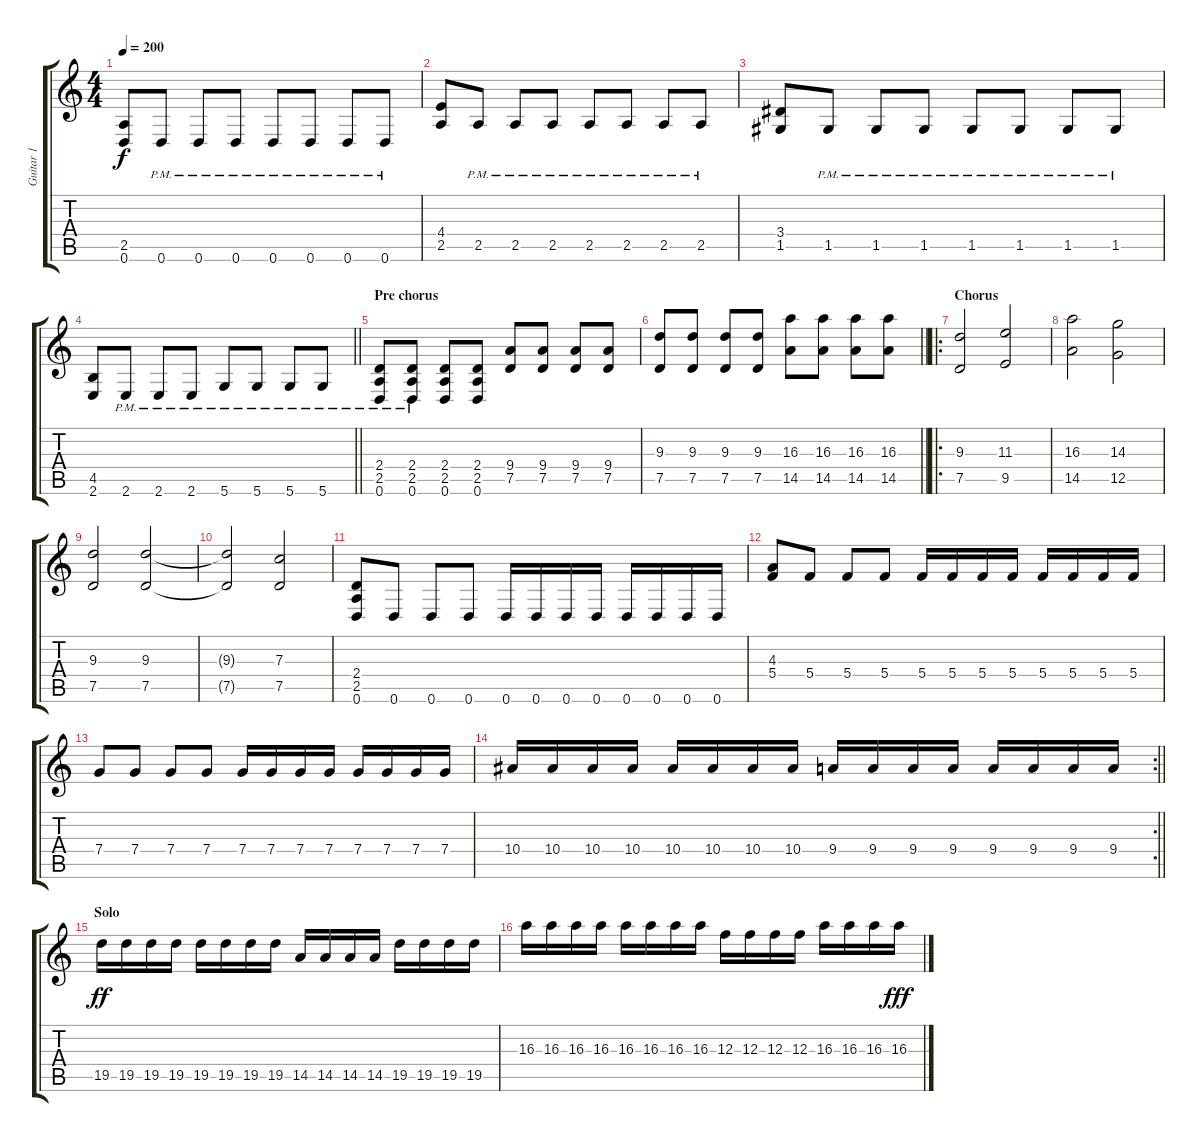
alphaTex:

\track ("Guitar 1" "Guitar 1") {instrument distortionguitar}
\staff {score tabs}
\tuning (D4 A3 F3 C3 G2 D2) {hide}
\ts (4 4)
\tempo 200
\clef g2
\ks c
(2.5 0.6).8{dy f} 0.6{pm}.8 0.6{pm}.8 0.6{pm}.8 0.6{pm}.8 0.6{pm}.8 0.6{pm}.8 0.6{pm}.8 |
(4.4 2.5).8 2.5{pm}.8 2.5{pm}.8 2.5{pm}.8 2.5{pm}.8 2.5{pm}.8 2.5{pm}.8 2.5{pm}.8 |
(3.4 1.5).8 1.5{pm}.8 1.5{pm}.8 1.5{pm}.8 1.5{pm}.8 1.5{pm}.8 1.5{pm}.8 1.5{pm}.8 |
\barLineRight lightlight
(4.5 2.6).8 2.6{pm}.8 2.6{pm}.8 2.6{pm}.8 5.6{pm}.8 5.6{pm}.8 5.6{pm}.8 5.6{pm}.8 |
\section ("" "Pre chorus")
(2.4{pm} 2.5{pm} 0.6{pm}).8 (2.4{pm} 2.5{pm} 0.6{pm}).8 (2.4 2.5 0.6).8 (2.4 2.5 0.6).8 (9.4 7.5).8 (9.4 7.5).8 (9.4 7.5).8 (9.4 7.5).8 |
\barLineRight lightlight
(9.3 7.5).8 (9.3 7.5).8 (9.3 7.5).8 (9.3 7.5).8 (16.3 14.5).8 (16.3 14.5).8 (16.3 14.5).8 (16.3 14.5).8 |
\ro
\section ("" "Chorus")
(9.3 7.5).2 (11.3 9.5).2 |
(16.3 14.5).2 (14.3 12.5).2 |
(9.3 7.5).2 (9.3 7.5).2 |
(9.3{t} 7.5{t}).2 (7.3 7.5).2 |
(2.4 2.5 0.6).8 0.6.8 0.6.8 0.6.8 0.6.16 0.6.16 0.6.16 0.6.16 0.6.16 0.6.16 0.6.16 0.6.16 |
(4.3 5.4).8 5.4.8 5.4.8 5.4.8 5.4.16 5.4.16 5.4.16 5.4.16 5.4.16 5.4.16 5.4.16 5.4.16 |
7.4.8 7.4.8 7.4.8 7.4.8 7.4.16 7.4.16 7.4.16 7.4.16 7.4.16 7.4.16 7.4.16 7.4.16 |
\rc 2
\barLineRight lightlight
10.4.16 10.4.16 10.4.16 10.4.16 10.4.16 10.4.16 10.4.16 10.4.16 9.4.16 9.4.16 9.4.16 9.4.16 9.4.16 9.4.16 9.4.16 9.4.16 |
\section ("" "Solo")
19.5.16{dy ff} 19.5.16 19.5.16 19.5.16 19.5.16 19.5.16 19.5.16 19.5.16 14.5.16 14.5.16 14.5.16 14.5.16 19.5.16 19.5.16 19.5.16 19.5.16 |
16.3.16 16.3.16 16.3.16 16.3.16 16.3.16 16.3.16 16.3.16 16.3.16 12.3.16 12.3.16 12.3.16 12.3.16 16.3.16 16.3.16 16.3.16 16.3.16{dy fff}
